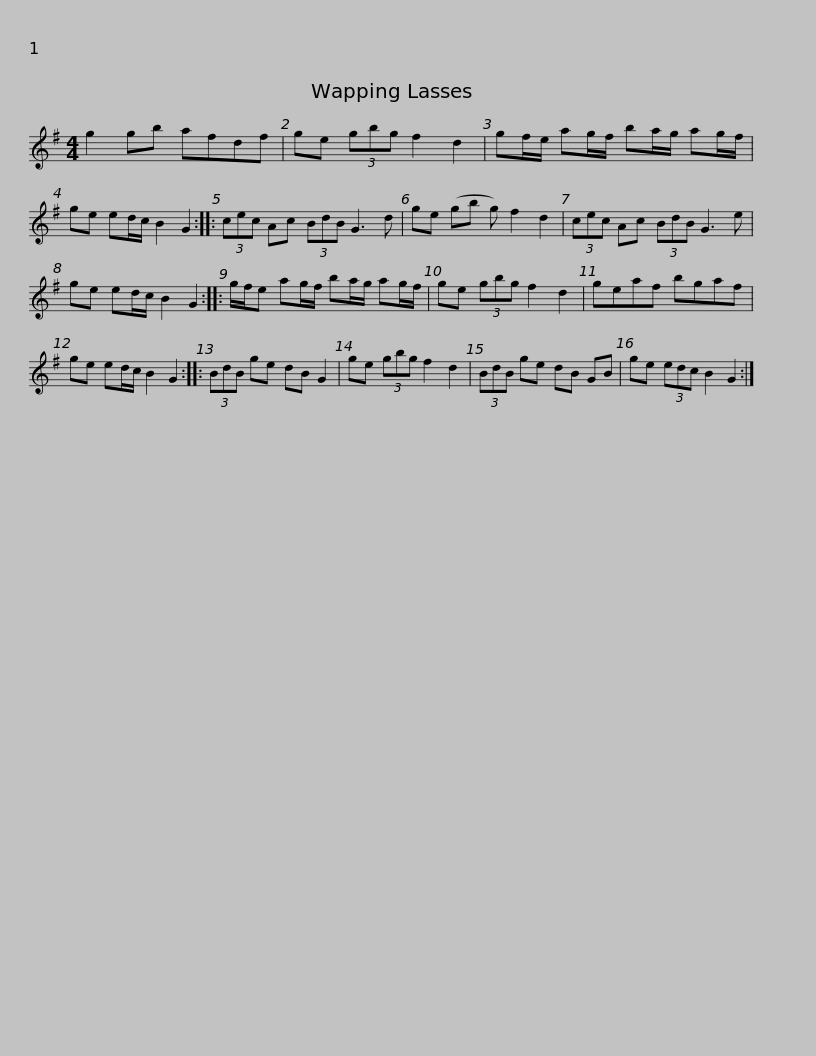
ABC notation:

X:1
L:1/8
M:4/4
I:linebreak $
K:G
V:1 treble
V:1
 g2 gb afdf | ge (3gbg f2 d2 | gf/e/ ag/f/ ba/g/ ag/f/ | ge ed/c/ B2 G2 ::$ (3cec Ac (3BdB G3 d | %5
 ge (gb g) f2 d2 | (3cec Ac (3BdB G3 e | ge ed/c/ B2 G2 ::$ g/f/e ag/f/ ba/g/ ag/f/ | ge (3gbg f2 d2 | %10
 geaf bgaf | ge ed/c/ B2 G2 :: (3BdB ge dB G2 |$ ge (3gbg f2 d2 | (3BdB ge dB GB | %15
 ge (3edc B2 G2 :| %16
